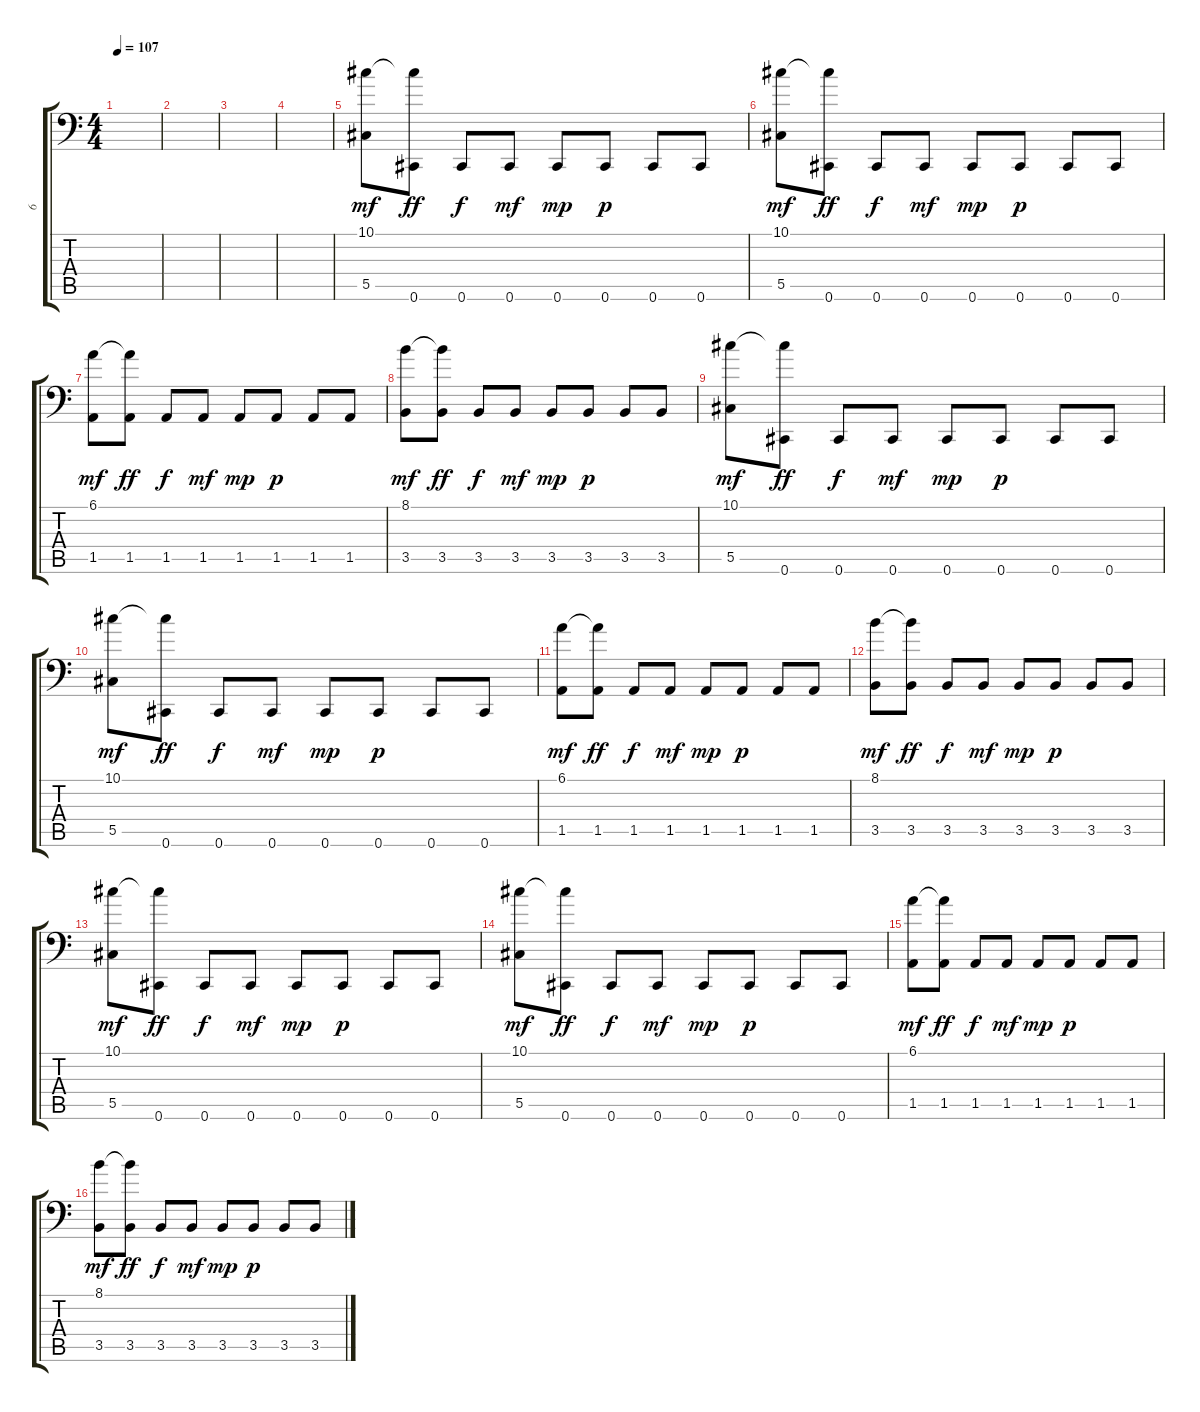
\track ("6" "6") {instrument synthbass1}
\staff {score tabs}
\tuning (Eb3 Bb2 Gb2 Db2 Ab1 Db1) {hide}
\ts (4 4)
\tempo 107
\clef f4
\ks c
|
|
|
|
(10.1 5.5).8{dy mf} (10.1{t} 0.6).8{dy ff} 0.6.8{dy f} 0.6.8{dy mf} 0.6.8{dy mp} 0.6.8{dy p} 0.6.8 0.6.8 |
(10.1 5.5).8{dy mf} (10.1{t} 0.6).8{dy ff} 0.6.8{dy f} 0.6.8{dy mf} 0.6.8{dy mp} 0.6.8{dy p} 0.6.8 0.6.8 |
(6.1 1.5).8{dy mf} (6.1{t} 1.5).8{dy ff} 1.5.8{dy f} 1.5.8{dy mf} 1.5.8{dy mp} 1.5.8{dy p} 1.5.8 1.5.8 |
(8.1 3.5).8{dy mf} (8.1{t} 3.5).8{dy ff} 3.5.8{dy f} 3.5.8{dy mf} 3.5.8{dy mp} 3.5.8{dy p} 3.5.8 3.5.8 |
(10.1 5.5).8{dy mf} (10.1{t} 0.6).8{dy ff} 0.6.8{dy f} 0.6.8{dy mf} 0.6.8{dy mp} 0.6.8{dy p} 0.6.8 0.6.8 |
(10.1 5.5).8{dy mf} (10.1{t} 0.6).8{dy ff} 0.6.8{dy f} 0.6.8{dy mf} 0.6.8{dy mp} 0.6.8{dy p} 0.6.8 0.6.8 |
(6.1 1.5).8{dy mf} (6.1{t} 1.5).8{dy ff} 1.5.8{dy f} 1.5.8{dy mf} 1.5.8{dy mp} 1.5.8{dy p} 1.5.8 1.5.8 |
(8.1 3.5).8{dy mf} (8.1{t} 3.5).8{dy ff} 3.5.8{dy f} 3.5.8{dy mf} 3.5.8{dy mp} 3.5.8{dy p} 3.5.8 3.5.8 |
(10.1 5.5).8{dy mf} (10.1{t} 0.6).8{dy ff} 0.6.8{dy f} 0.6.8{dy mf} 0.6.8{dy mp} 0.6.8{dy p} 0.6.8 0.6.8 |
(10.1 5.5).8{dy mf} (10.1{t} 0.6).8{dy ff} 0.6.8{dy f} 0.6.8{dy mf} 0.6.8{dy mp} 0.6.8{dy p} 0.6.8 0.6.8 |
(6.1 1.5).8{dy mf} (6.1{t} 1.5).8{dy ff} 1.5.8{dy f} 1.5.8{dy mf} 1.5.8{dy mp} 1.5.8{dy p} 1.5.8 1.5.8 |
(8.1 3.5).8{dy mf} (8.1{t} 3.5).8{dy ff} 3.5.8{dy f} 3.5.8{dy mf} 3.5.8{dy mp} 3.5.8{dy p} 3.5.8 3.5.8
